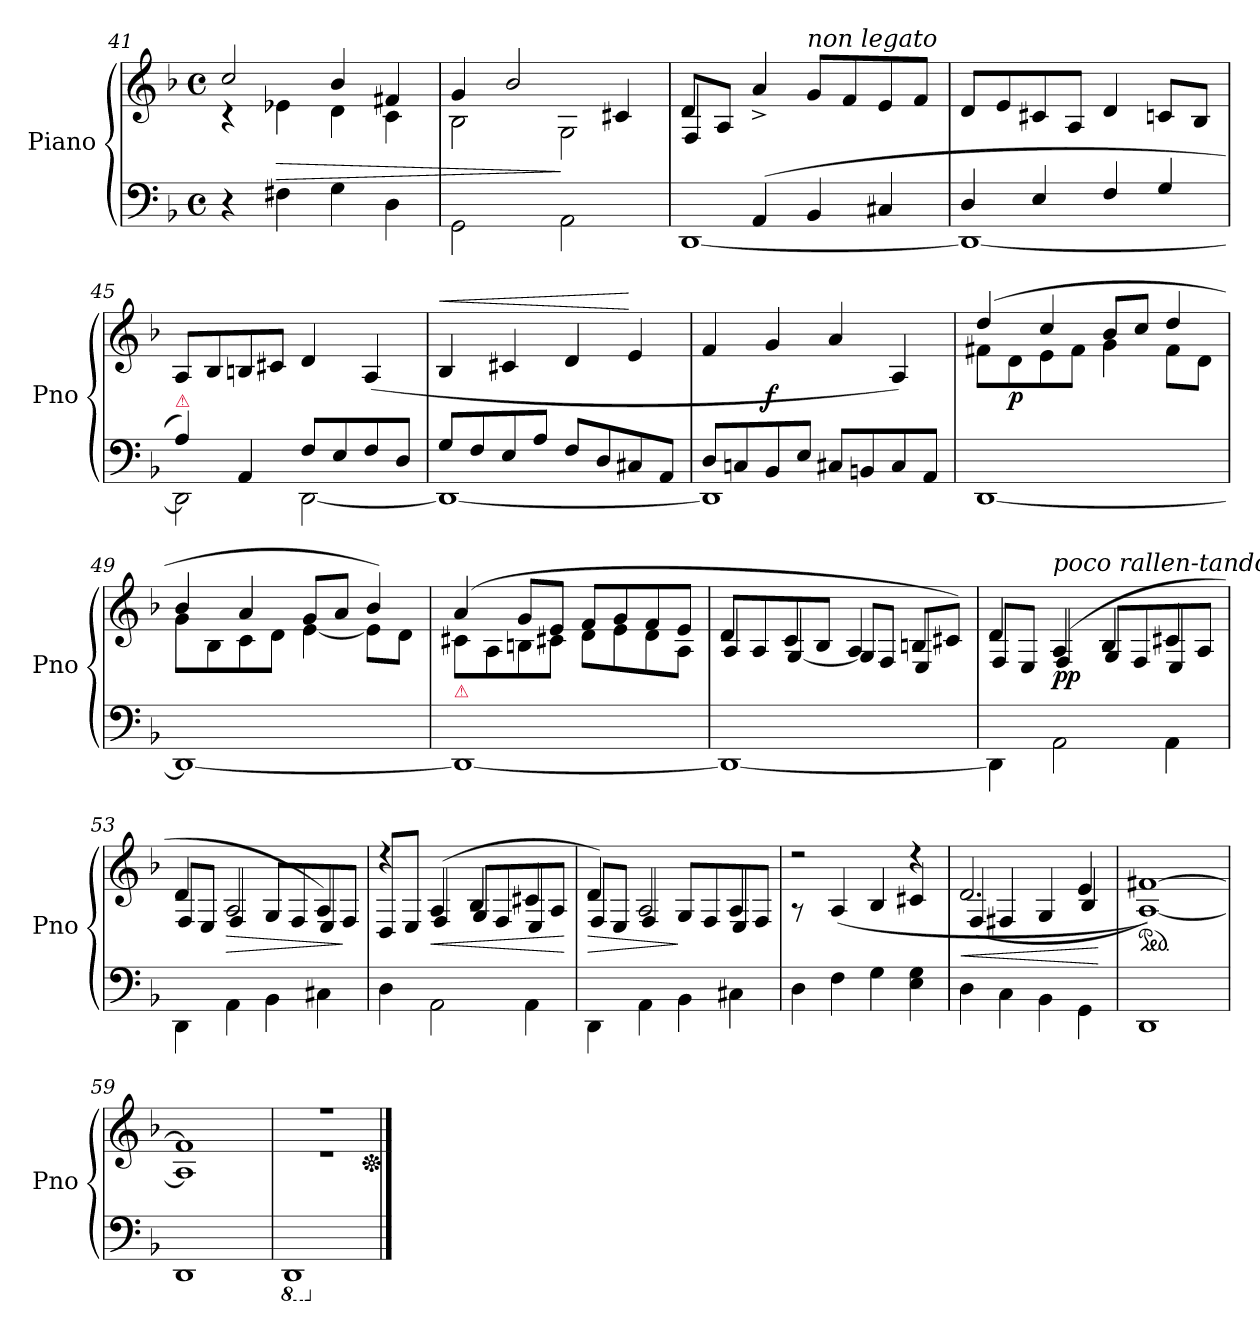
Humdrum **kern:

**kern	**kern	**dynam
*part1	*part1	*part1
*staff2	*staff1	*staff1/2
*I"Piano	*	*
*I'Pno	*	*
*clefF4	*clefG2	*
*k[b-]	*k[b-]	*
*d:	*d:	*
*M4/4	*M4/4	*
*met(c)	*met(c)	*
=41	=41	=41
*	*^	*
4r	2cc/	4r	.
4F#X\	.	4e-X\	>
4G\	4b-/	4d\	.
4D\	4f#X/	4c\	.
=42	=42	=42	=42
2GG\	4g/	2B-\	.
.	2b-/	.	.
2AA\	.	2G\	]
.	4c#X/	.	.
=43	=43	=43	=43
*^	*	*	*
4ryy	[1DD	8d/L	4F/	.
.	.	8A/J	.	.
(4AA/	.	4a^>/	2.ryy	.
!	!	!LO:TX:a:i:t=non legato	!	!
4BB-/	.	8g/L	.	.
.	.	8f/	.	.
4C#X/	.	8e/	.	.
.	.	8f/J	.	.
*	*	*v	*v	*
=44	=44	=44	=44
4D/	1DD_	8d/L	.
.	.	8e/	.
4E/	.	8c#X/	.
.	.	8A/J	.
4F/	.	4d/	.
4G/	.	8cn/L	.
.	.	8B-/J	.
=45	=45	=45	=45
!LO:TX:a:color=crimson:t=⚠	!	!	!
4A/)	2DD\]	8A/L	.
.	.	8B-/	.
4AA/	.	8Bn/	.
.	.	8c#X/J	.
8F/L	[2DD\	4d/	.
8E/	.	.	.
8F/	.	(>4A/	.
8D/J	.	.	.
=46	=46	=46	=46
!	!	!	!LO:HP:a
8G/L	1DD_	4B-/	<
8F/	.	.	.
8E/	.	4c#X/	.
8A/J	.	.	.
8F/L	.	4d/	.
8D/	.	.	.
8C#X/	.	4e/	[
8AA/J	.	.	.
=47	=47	=47	=47
8D/L	1DD]	4f/	.
8Cn/	.	.	.
8BB-/	.	4g/	f
8E/J	.	.	.
8C#X/L	.	4a/	.
8BBn/	.	.	.
8C#/	.	4A/)	.
8AA/J	.	.	.
*v	*v	*	*
=48	=48	=48
*	*^	*
[1DD	(4dd/	8f#X\L	.
.	.	8d\	p
.	4cc/	8e\	.
.	.	8f#\J	.
.	8b-/L	4g\	.
.	8cc/J	.	.
.	4dd/	8f#\L	.
.	.	8d\J	.
=49	=49	=49	=49
1DD_	4b-/	8g\L	.
.	.	8B-\	.
.	4a/	8c\	.
.	.	8d\J	.
.	8g/L	[4e\	.
.	8a/J	.	.
.	4b-/)	8e\L]	.
.	.	8d\J	.
=50	=50	=50	=50
!	!LO:TX:b:color=crimson:t=⚠	!	!
1DD_	(4a/	8c#X\L	.
.	.	8A\	.
.	8g/L	8Bn\	.
.	8e/J	8c#X\J	.
.	8f/L	8d\L	.
.	8g/	8e\	.
.	8f/	8d\	.
.	8e/J	8A\J	.
=51	=51	=51	=51
1DD_	8d/L	4A/	.
.	8A/	.	.
.	8c/	[4G/	.
.	8B-/J	.	.
.	4A/	8G/L]	.
.	.	8F/J	.
.	8Bn/L	4E/	.
.	8c#X/J)	.	.
=52	=52	=52	=52
4DD\]	4d/	8F/L	.
.	.	8E/J	.
!	!LO:TX:a:i:t=poco rallen-tando	!	!
2AA\	(>4A/	4F/	pp
.	4B-/	8G/L	.
.	.	8F/	.
4AA\	4c#X/	8E/	.
.	.	8A/J	.
=53	=53	=53	=53
4DD\	4d/	8F/L	.
.	.	8E/J	.
4AA\	2A/	4F/	>
4BB-\	.	8G/L	.
.	.	8F/	.
4C#X\	4A/)	8E/	.
.	.	8F/J	]
=54	=54	=54	=54
4D\	4r	8D/L	.
.	.	8E/J	.
2AA\	(>4A/	4F/	<
.	4B-/	8G/L	.
.	.	8F/	.
4AA\	4c#X/	8E/	.
.	.	8A/J	.
*	*v	*v	*
.	.	[
=55	=55	=55
*	*^	*
4DD\	4d/)	8F/L	>
.	.	8E/J	.
4AA\	2A/	4F/	.
4BB-\	.	8G/L	]
.	.	8F/	.
4C#X\	4A/	8E/	.
.	.	8F/J	.
=56	=56	=56	=56
!	!LO:N:vis=2	!LO:N:vis=8	!
4D\	2.r	4r	.
4F\	.	(4A/	.
4G\	.	4B-/	.
4E\ 4G\	4r	4c#X/	.
=57	=57	=57	=57
4D\	2.d/	(4F/	<
4C\	.	4F#X/	.
4BB-\	.	4G/	.
4GG\	4e/	4B-/	.
*	*v	*v	*
.	.	[
=58	=58	=58
*	*^	*
*	*ped	*	*
1DD	[1f#X)	[1A/)	.
=59	=59	=59	=59
1DD	1f#]	1A/]	.
=60	=60	=60	=60
*8ba	*	*	*
1DDD	1r	1r	.
*	*Xped	*	*
*X8ba	*	*	*
*	*v	*v	*
==	==	==
*-	*-	*-
